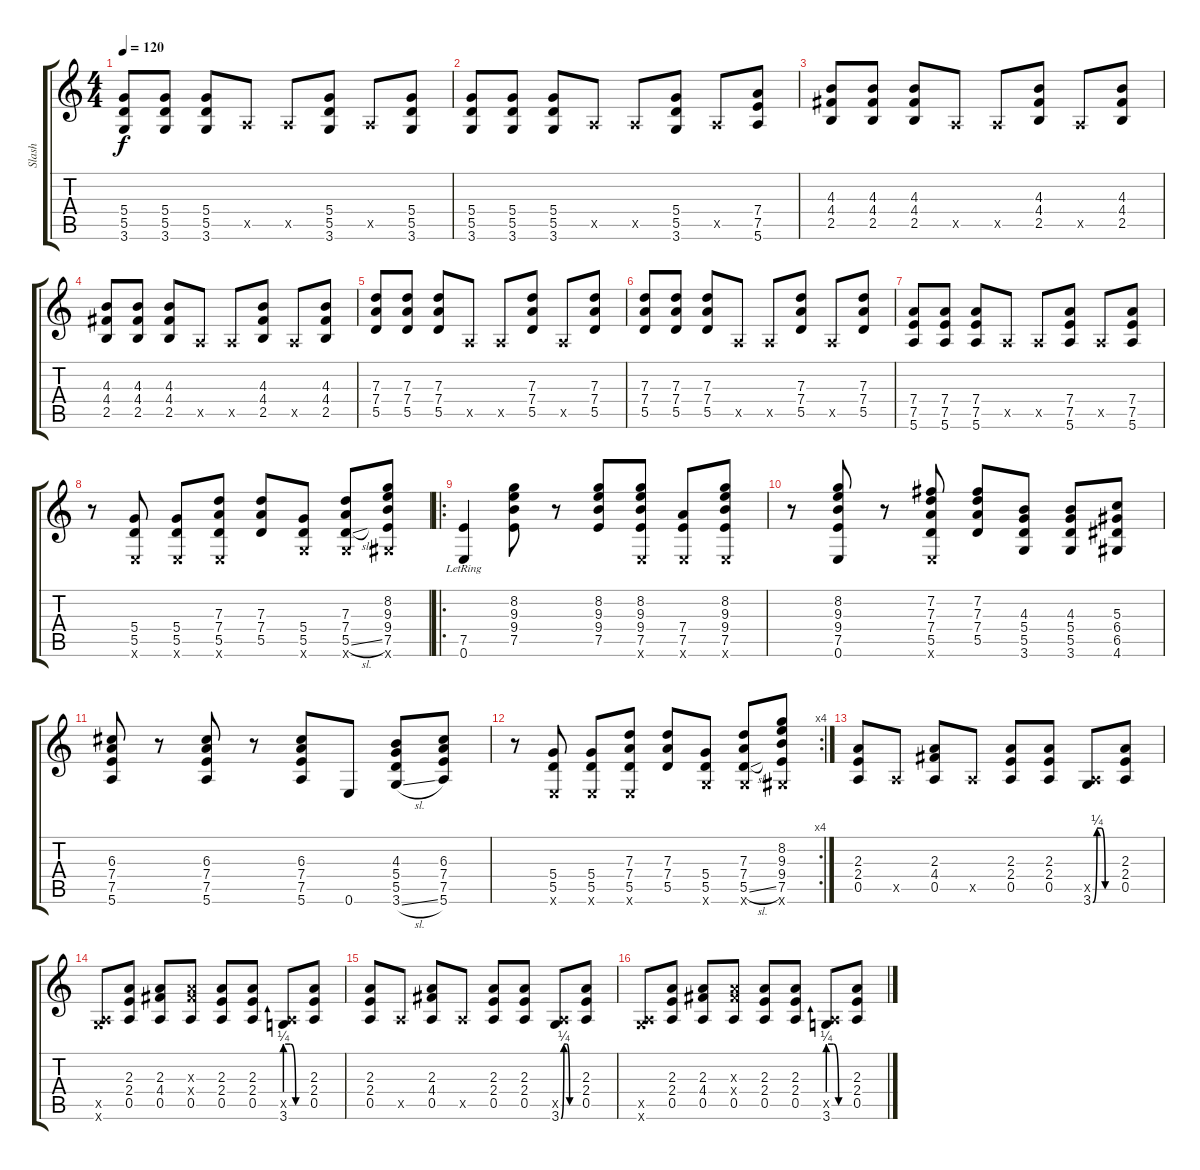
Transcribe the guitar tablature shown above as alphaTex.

\track ("Slash " "Slash ") {instrument distortionguitar}
\staff {score tabs}
\tuning (E4 B3 G3 D3 A2 E2) {hide}
\ts (4 4)
\tempo 120
\clef g2
\ks c
(5.4 5.5 3.6).8{dy f} (5.4 5.5 3.6).8 (5.4 5.5 3.6).8 0.5{x}.8 0.5{x}.8 (5.4 5.5 3.6).8 0.5{x}.8 (5.4 5.5 3.6).8 |
(5.4 5.5 3.6).8 (5.4 5.5 3.6).8 (5.4 5.5 3.6).8 0.5{x}.8 0.5{x}.8 (5.4 5.5 3.6).8 0.5{x}.8 (7.4 7.5 5.6).8 |
(4.3 4.4 2.5).8 (4.3 4.4 2.5).8 (4.3 4.4 2.5).8 0.5{x}.8 0.5{x}.8 (4.3 4.4 2.5).8 0.5{x}.8 (4.3 4.4 2.5).8 |
(4.3 4.4 2.5).8 (4.3 4.4 2.5).8 (4.3 4.4 2.5).8 0.5{x}.8 0.5{x}.8 (4.3 4.4 2.5).8 0.5{x}.8 (4.3 4.4 2.5).8 |
(7.3 7.4 5.5).8 (7.3 7.4 5.5).8 (7.3 7.4 5.5).8 0.5{x}.8 0.5{x}.8 (7.3 7.4 5.5).8 0.5{x}.8 (7.3 7.4 5.5).8 |
(7.3 7.4 5.5).8 (7.3 7.4 5.5).8 (7.3 7.4 5.5).8 0.5{x}.8 0.5{x}.8 (7.3 7.4 5.5).8 0.5{x}.8 (7.3 7.4 5.5).8 |
(7.4 7.5 5.6).8 (7.4 7.5 5.6).8 (7.4 7.5 5.6).8 0.5{x}.8 0.5{x}.8 (7.4 7.5 5.6).8 0.5{x}.8 (7.4 7.5 5.6).8 |
r.8 (5.4 5.5 0.6{x}).8 (5.4 5.5 0.6{x}).8 (7.3 7.4 5.5 0.6{x}).8 (7.3 7.4 5.5).8 (5.4 5.5 3.6{x}).8 (7.3 7.4 5.5{sl} 3.6{x}).8 (8.2 9.3 9.4 7.5 4.6{x}).8 |
\ro
(7.5 0.6{lr}).4 (8.2 9.3 9.4 7.5).8 r.8 (8.2 9.3 9.4 7.5).8 (8.2 9.3 9.4 7.5 0.6{x}).8 (7.4 7.5 0.6{x}).8 (8.2 9.3 9.4 7.5 0.6{x}).8 |
r.8 (8.2 9.3 9.4 7.5 0.6).8 r.8 (7.2 7.3 7.4 5.5 0.6{x}).8 (7.2 7.3 7.4 5.5).8 (4.3 5.4 5.5 3.6).8 (4.3 5.4 5.5 3.6).8 (5.3 6.4 6.5 4.6).8 |
(6.3 7.4 7.5 5.6).8 r.8 (6.3 7.4 7.5 5.6).8 r.8 (6.3 7.4 7.5 5.6).8 0.6.8 (4.3 5.4 5.5 3.6{sl}).8 (6.3 7.4 7.5 5.6).8 |
\rc 4
r.8 (5.4 5.5 0.6{x}).8 (5.4 5.5 0.6{x}).8 (7.3 7.4 5.5 0.6{x}).8 (7.3 7.4 5.5).8 (5.4 5.5 3.6{x}).8 (7.3 7.4 5.5{sl} 3.6{x}).8 (8.2 9.3 9.4 7.5 4.6{x}).8 |
(2.3 2.4 0.5).8 0.5{x}.8 (2.3 4.4 0.5).8 0.5{x}.8 (2.3 2.4 0.5).8 (2.3 2.4 0.5).8 (0.5{x} 3.6{be (custom 0 0 10 1 20 1 30 0 60 0)}).8 (2.3 2.4 0.5).8 |
(0.5{x} 3.6{x}).8 (2.3 2.4 0.5).8 (2.3 4.4 0.5).8 (2.3{x} 4.4{x} 0.5).8 (2.3 2.4 0.5).8 (2.3 2.4 0.5).8 (0.5{x} 3.6{be (custom 0 1 15 1 30 0 60 0)}).8 (2.3 2.4 0.5).8 |
(2.3 2.4 0.5).8 0.5{x}.8 (2.3 4.4 0.5).8 0.5{x}.8 (2.3 2.4 0.5).8 (2.3 2.4 0.5).8 (0.5{x} 3.6{be (custom 0 0 10 1 20 1 30 0 60 0)}).8 (2.3 2.4 0.5).8 |
(0.5{x} 3.6{x}).8 (2.3 2.4 0.5).8 (2.3 4.4 0.5).8 (2.3{x} 4.4{x} 0.5).8 (2.3 2.4 0.5).8 (2.3 2.4 0.5).8 (0.5{x} 3.6{be (custom 0 1 15 1 30 0 60 0)}).8 (2.3 2.4 0.5).8
